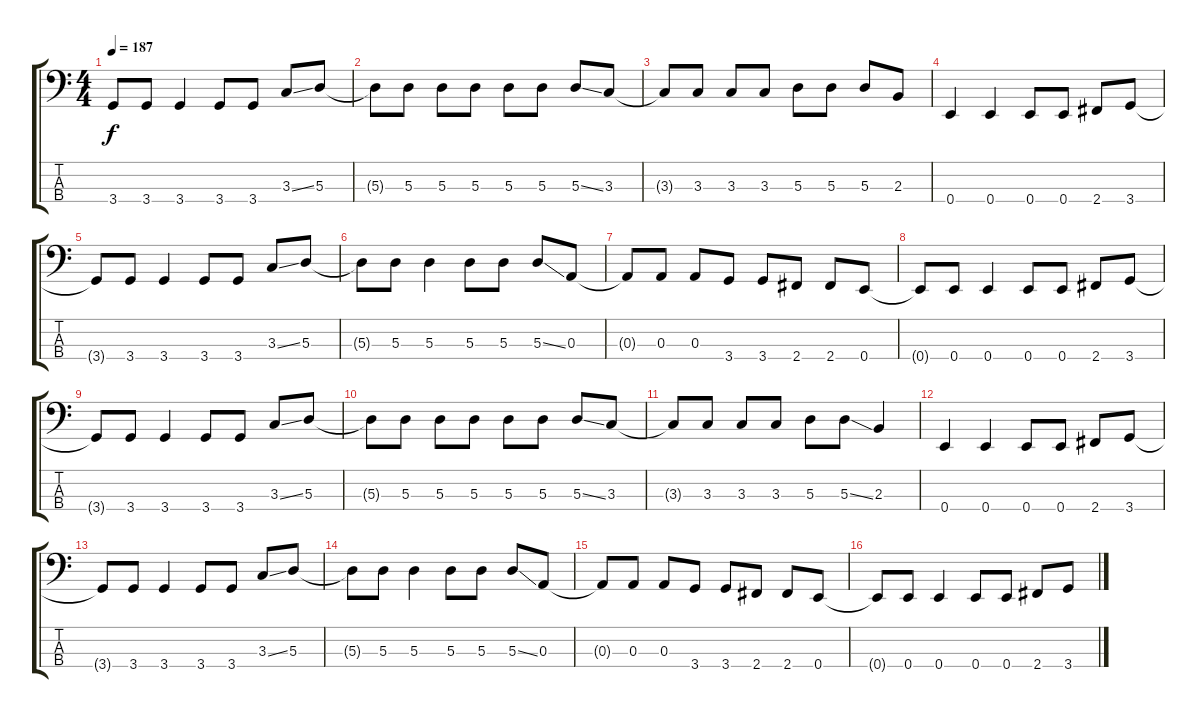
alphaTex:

\track "" {instrument electricbasspick}
\staff {score tabs}
\tuning (G2 D2 A1 E1) {hide}
\ts (4 4)
\tempo 187
\clef f4
\ks c
3.4{t}.8{dy f} 3.4.8 3.4.4 3.4.8 3.4.8 3.3{ss}.8 5.3.8 |
5.3{t}.8 5.3.8 5.3.8 5.3.8 5.3.8 5.3.8 5.3{ss}.8 3.3.8 |
3.3{t}.8 3.3.8 3.3.8 3.3.8 5.3.8 5.3.8 5.3.8 2.3.8 |
0.4.4 0.4.4 0.4.8 0.4.8 2.4.8 3.4.8 |
3.4{t}.8 3.4.8 3.4.4 3.4.8 3.4.8 3.3{ss}.8 5.3.8 |
5.3{t}.8 5.3.8 5.3.4 5.3.8 5.3.8 5.3{ss}.8 0.3.8 |
0.3{t}.8 0.3.8 0.3.8 3.4.8 3.4.8 2.4.8 2.4.8 0.4.8 |
0.4{t}.8 0.4.8 0.4.4 0.4.8 0.4.8 2.4.8 3.4.8 |
3.4{t}.8 3.4.8 3.4.4 3.4.8 3.4.8 3.3{ss}.8 5.3.8 |
5.3{t}.8 5.3.8 5.3.8 5.3.8 5.3.8 5.3.8 5.3{ss}.8 3.3.8 |
3.3{t}.8 3.3.8 3.3.8 3.3.8 5.3.8 5.3{ss}.8 2.3.4 |
0.4.4 0.4.4 0.4.8 0.4.8 2.4.8 3.4.8 |
3.4{t}.8 3.4.8 3.4.4 3.4.8 3.4.8 3.3{ss}.8 5.3.8 |
5.3{t}.8 5.3.8 5.3.4 5.3.8 5.3.8 5.3{ss}.8 0.3.8 |
0.3{t}.8 0.3.8 0.3.8 3.4.8 3.4.8 2.4.8 2.4.8 0.4.8 |
0.4{t}.8 0.4.8 0.4.4 0.4.8 0.4.8 2.4.8 3.4.8
